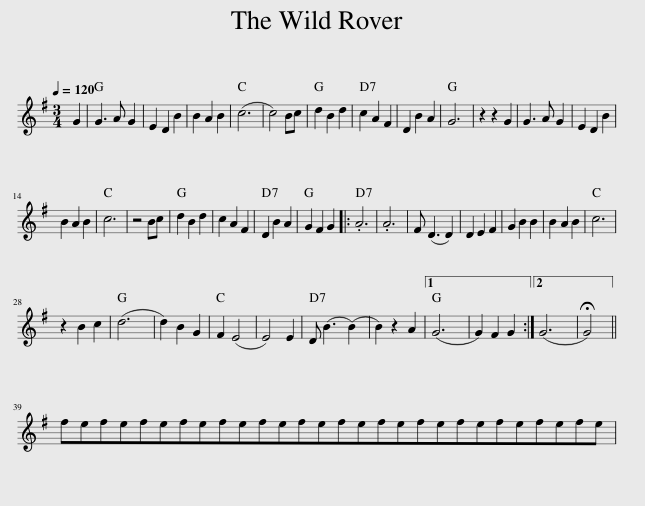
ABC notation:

X:1
L:1/8
Q:1/4=120
M:3/4
I:linebreak $
K:G
V:1 treble
V:1
 G2 | G3 A G2 | E2 D2 B2 | B2 A2 B2 | (c6 | %5
 c4) Bc | d2 B2 d2 | c2 A2 F2 | D2 B2 A2 | G6 | %10
 z2 z2 G2 | G3 A G2 | E2 D2 B2 |$ B2 A2 B2 | c6 | %15
 z4 Bc | d2 B2 d2 | c2 A2 F2 | D2 B2 A2 | G2 F2 G2 |: %20
 .A6 | .A6 | F (D3 D2) | D2 E2 F2 | G2 B2 B2 | %25
 B2 A2 B2 | c6 |$ z2 B2 c2 | (d6 | d2) B2 G2 | %30
 F2 (E4 | E4) E2 | D (B3 (B2) | B2) z2 A2 |1 (G6 | %35
 G2) F2 G2 :|2 (G6 | !fermata!G4) ||$ fefefefefefefefefefefefefefe | %39
